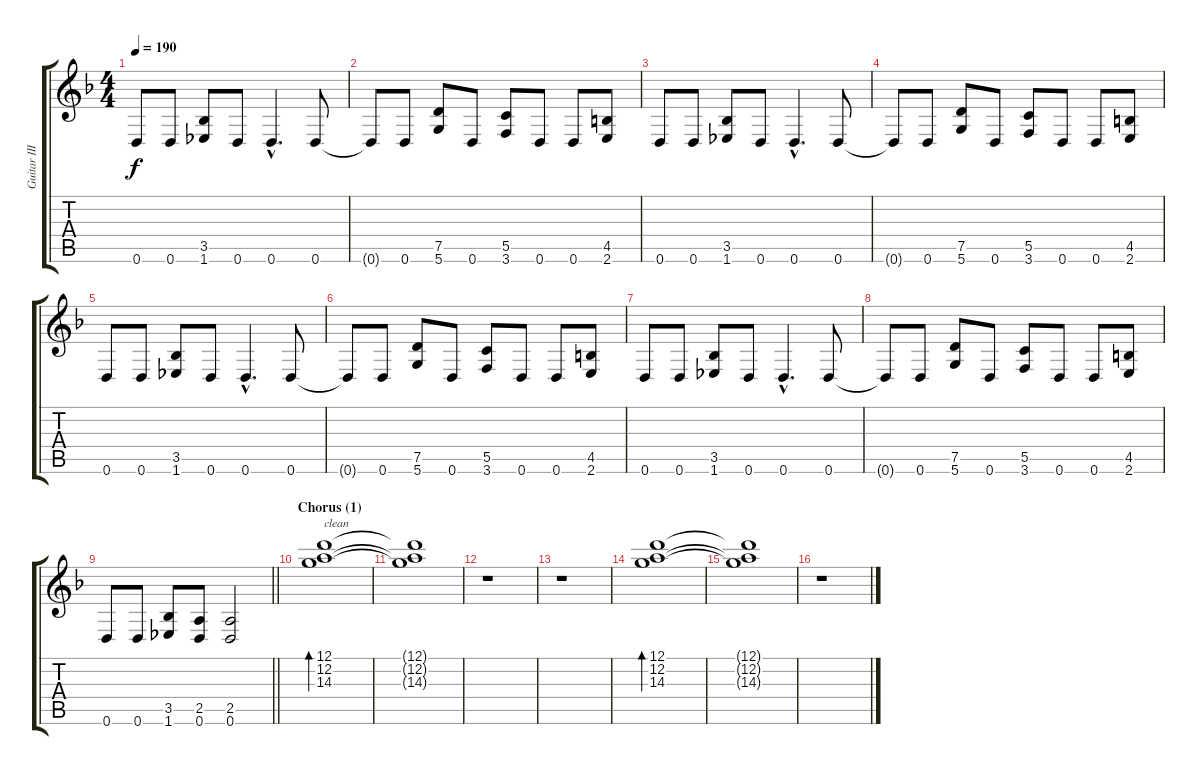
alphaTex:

\track ("Guitar III" "Guitar III") {instrument distortionguitar}
\staff {score tabs}
\tuning (D4 A3 F3 C3 G2 D2) {hide}
\ts (4 4)
\tempo 190
\clef g2
\ks dminor
0.6.8{dy f} 0.6.8 (3.5 1.6).8 0.6.8 0.6{hac}.4{d} 0.6.8 |
0.6{t}.8 0.6.8 (7.5 5.6).8 0.6.8 (5.5 3.6).8 0.6.8 0.6.8 (4.5 2.6).8 |
0.6.8 0.6.8 (3.5 1.6).8 0.6.8 0.6{hac}.4{d} 0.6.8 |
0.6{t}.8 0.6.8 (7.5 5.6).8 0.6.8 (5.5 3.6).8 0.6.8 0.6.8 (4.5 2.6).8 |
0.6.8 0.6.8 (3.5 1.6).8 0.6.8 0.6{hac}.4{d} 0.6.8 |
0.6{t}.8 0.6.8 (7.5 5.6).8 0.6.8 (5.5 3.6).8 0.6.8 0.6.8 (4.5 2.6).8 |
0.6.8 0.6.8 (3.5 1.6).8 0.6.8 0.6{hac}.4{d} 0.6.8 |
0.6{t}.8 0.6.8 (7.5 5.6).8 0.6.8 (5.5 3.6).8 0.6.8 0.6.8 (4.5 2.6).8 |
\barLineRight lightlight
0.6.8 0.6.8 (3.5 1.6).8 (2.5 0.6).8 (2.5 0.6).2 |
\section ("" "Chorus (1)")
(12.1 12.2 14.3).1{bd 120 txt "clean" instrument electricguitarjazz} |
(12.1{t} 12.2{t} 14.3{t}).1 |
r.1 |
r.1 |
(12.1 12.2 14.3).1{bd 120} |
(12.1{t} 12.2{t} 14.3{t}).1 |
r.1
